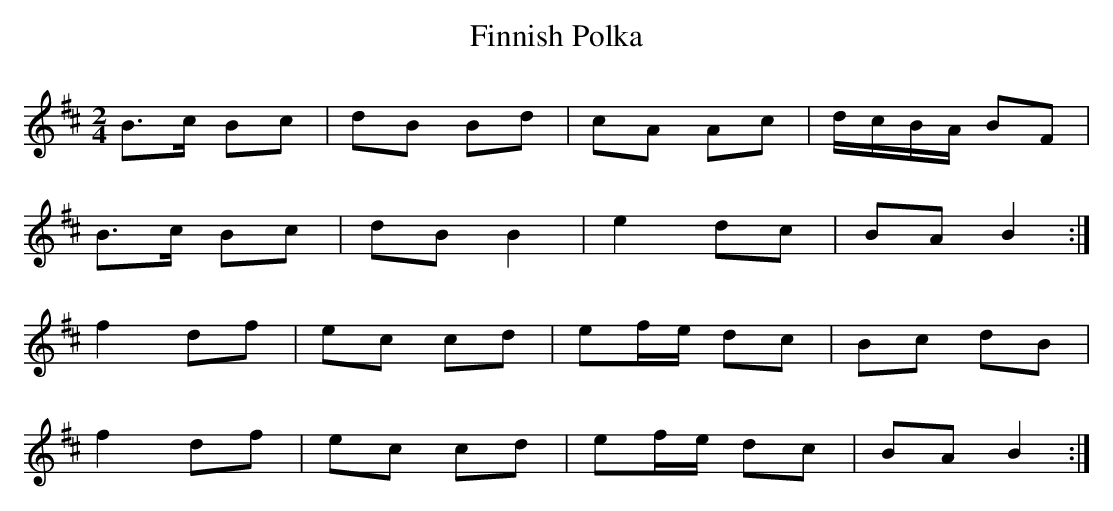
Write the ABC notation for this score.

X:1
T:Finnish Polka
M:2/4
L:1/8
K:B Minor
B3/c/ Bc|dB Bd|cA Ac|d/c/B/A/ BF|!
B3/c/ Bc|dB B2|e2 dc|BA B2:|!
f2 df|ec cd|ef/e/ dc|Bc dB|!
f2 df|ec cd|ef/e/ dc|BA B2:|!
